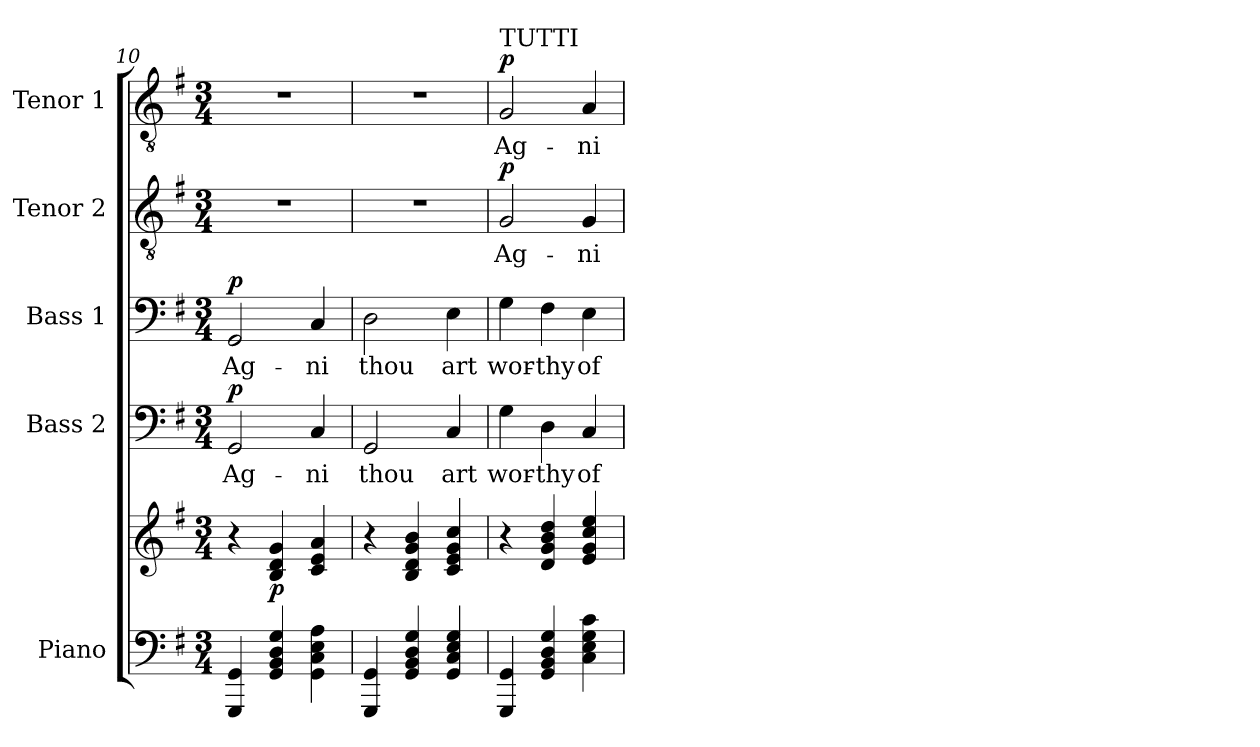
**kern	**kern	**dynam	**kern	**text	**dynam	**kern	**text	**dynam	**kern	**text	**dynam	**kern	**text	**dynam
*part5	*part5	*part5	*part4	*part4	*part4	*part3	*part3	*part3	*part2	*part2	*part2	*part1	*part1	*part1
*staff6	*staff5	*staff5/6	*staff4	*staff4	*staff4	*staff3	*staff3	*staff3	*staff2	*staff2	*staff2	*staff1	*staff1	*staff1
*I"Piano	*	*	*I"Bass 2	*	*	*I"Bass 1	*	*	*I"Tenor 2	*	*	*I"Tenor 1	*	*
*I'Pno.	*	*	*I'B2.	*	*	*I'B1.	*	*	*I'T2.	*	*	*I'T1.	*	*
*clefF4	*clefG2	*	*clefF4	*	*	*clefF4	*	*	*clefGv2	*	*	*clefGv2	*	*
*	*	*	*	*	*	*	*	*	*ITrd7c12	*	*	*ITrd7c12	*	*
*k[f#]	*k[f#]	*	*k[f#]	*	*	*k[f#]	*	*	*k[f#]	*	*	*k[f#]	*	*
*G:	*G:	*	*G:	*	*	*G:	*	*	*G:	*	*	*G:	*	*
*M3/4	*M3/4	*	*M3/4	*	*	*M3/4	*	*	*M3/4	*	*	*M3/4	*	*
=10	=10	=10	=10	=10	=10	=10	=10	=10	=10	=10	=10	=10	=10	=10
!	!	!	!	!LO:LY:b	!LO:DY:b	!	!LO:LY:b	!LO:DY:b	!	!	!	!	!	!
4GGG/ 4GG/	4r	.	2GG/	Ag-	p	2GG/	Ag-	p	2.r	.	.	2.r	.	.
!	!	!LO:DY:b	!	!	!	!	!	!	!	!	!	!	!	!
4GG/ 4BB/ 4D/ 4G/	4B/ 4d/ 4g/	p	.	.	.	.	.	.	.	.	.	.	.	.
!	!	!	!	!LO:LY:b	!	!	!LO:LY:b	!	!	!	!	!	!	!
4GG\ 4C\ 4E\ 4A\	4c/ 4e/ 4a/	.	4C/	-ni	.	4C/	-ni	.	.	.	.	.	.	.
=11	=11	=11	=11	=11	=11	=11	=11	=11	=11	=11	=11	=11	=11	=11
!	!	!	!	!LO:LY:b	!	!	!LO:LY:b	!	!	!	!	!	!	!
4GGG/ 4GG/	4r	.	2GG/	thou	.	2D\	thou	.	2.r	.	.	2.r	.	.
4GG/ 4BB/ 4D/ 4G/	4B/ 4d/ 4g/ 4b/	.	.	.	.	.	.	.	.	.	.	.	.	.
!	!	!	!	!LO:LY:b	!	!	!LO:LY:b	!	!	!	!	!	!	!
4GG/ 4C/ 4E/ 4G/	4c/ 4e/ 4g/ 4cc/	.	4C/	art	.	4E\	art	.	.	.	.	.	.	.
=12	=12	=12	=12	=12	=12	=12	=12	=12	=12	=12	=12	=12	=12	=12
!	!	!	!	!	!	!	!	!	!	!	!	!LO:TX:a:t=TUTTI	!	!
!	!	!	!	!LO:LY:b	!	!	!LO:LY:b	!	!	!LO:LY:b	!LO:DY:b	!	!LO:LY:b	!LO:DY:b
4GGG/ 4GG/	4r	.	4G\	wor-	.	4G\	wor-	.	2GG/	Ag-	p	2GG/	Ag-	p
!	!	!	!	!LO:LY:b	!	!	!LO:LY:b	!	!	!	!	!	!	!
4GG/ 4BB/ 4D/ 4G/	4d/ 4g/ 4b/ 4dd/	.	4D\	-thy	.	4F#\	-thy	.	.	.	.	.	.	.
!	!	!	!	!LO:LY:b	!	!	!LO:LY:b	!	!	!LO:LY:b	!	!	!LO:LY:b	!
4C\ 4E\ 4G\ 4c\	4e/ 4g/ 4cc/ 4ee/	.	4C/	of	.	4E\	of	.	4GG/	-ni	.	4AA/	-ni	.
=	=	=	=	=	=	=	=	=	=	=	=	=	=	=
*-	*-	*-	*-	*-	*-	*-	*-	*-	*-	*-	*-	*-	*-	*-
